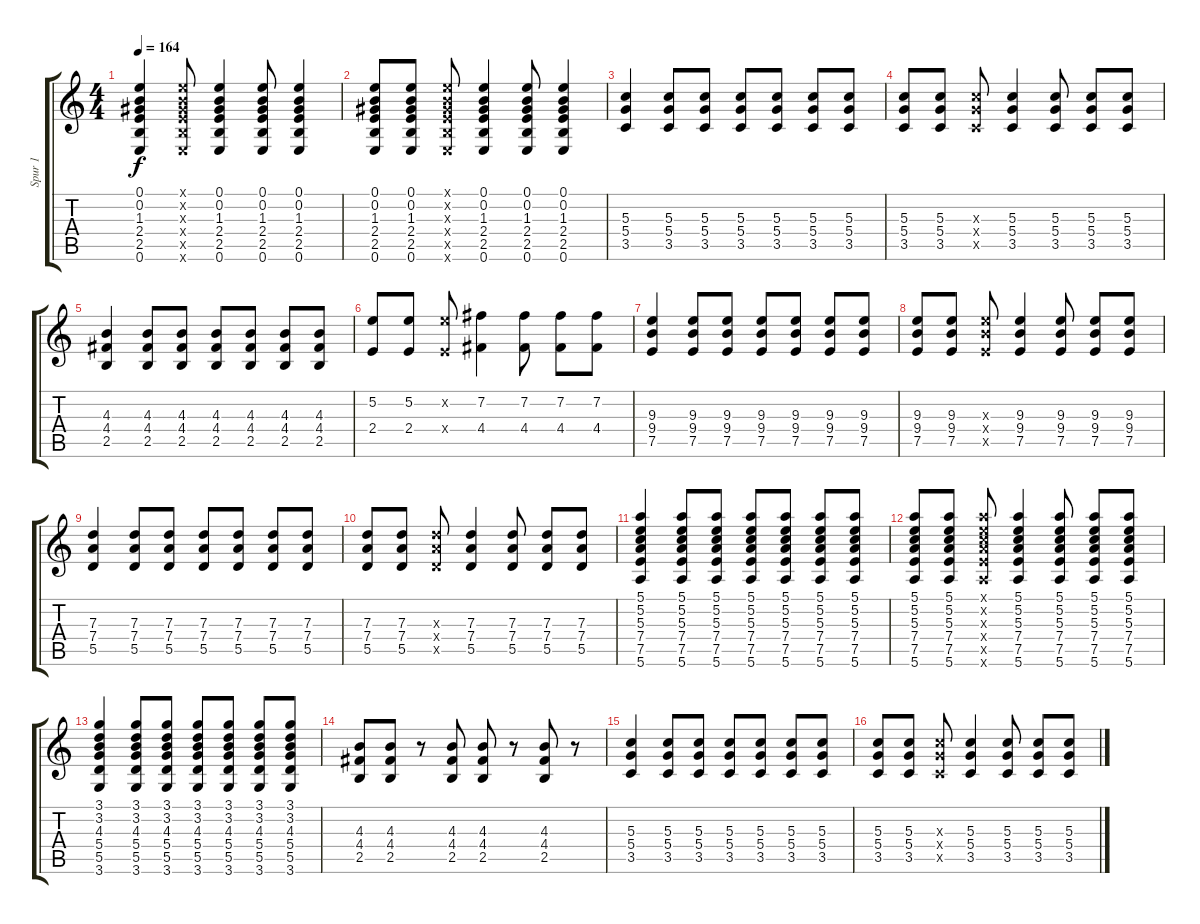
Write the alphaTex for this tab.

\track ("Spur 1" "Spur 1") {instrument overdrivenguitar}
\staff {score tabs}
\tuning (E4 B3 G3 D3 A2 E2) {hide}
\ts (4 4)
\tempo 164
\clef g2
\ks c
(0.1 0.2 1.3 2.4 2.5 0.6).4{dy f} (0.1{x} 0.2{x} 1.3{x} 2.4{x} 2.5{x} 0.6{x}).8 (0.1 0.2 1.3 2.4 2.5 0.6).4 (0.1 0.2 1.3 2.4 2.5 0.6).8 (0.1 0.2 1.3 2.4 2.5 0.6).4 |
(0.1 0.2 1.3 2.4 2.5 0.6).8 (0.1 0.2 1.3 2.4 2.5 0.6).8 (0.1{x} 0.2{x} 1.3{x} 2.4{x} 2.5{x} 0.6{x}).8 (0.1 0.2 1.3 2.4 2.5 0.6).4 (0.1 0.2 1.3 2.4 2.5 0.6).8 (0.1 0.2 1.3 2.4 2.5 0.6).4 |
(5.3 5.4 3.5).4 (5.3 5.4 3.5).8 (5.3 5.4 3.5).8 (5.3 5.4 3.5).8 (5.3 5.4 3.5).8 (5.3 5.4 3.5).8 (5.3 5.4 3.5).8 |
(5.3 5.4 3.5).8 (5.3 5.4 3.5).8 (5.3{x} 5.4{x} 3.5{x}).8 (5.3 5.4 3.5).4 (5.3 5.4 3.5).8 (5.3 5.4 3.5).8 (5.3 5.4 3.5).8 |
(4.3 4.4 2.5).4 (4.3 4.4 2.5).8 (4.3 4.4 2.5).8 (4.3 4.4 2.5).8 (4.3 4.4 2.5).8 (4.3 4.4 2.5).8 (4.3 4.4 2.5).8 |
(5.2 2.4).8 (5.2 2.4).8 (5.2{x} 2.4{x}).8 (7.2 4.4).4 (7.2 4.4).8 (7.2 4.4).8 (7.2 4.4).8 |
(9.3 9.4 7.5).4 (9.3 9.4 7.5).8 (9.3 9.4 7.5).8 (9.3 9.4 7.5).8 (9.3 9.4 7.5).8 (9.3 9.4 7.5).8 (9.3 9.4 7.5).8 |
(9.3 9.4 7.5).8 (9.3 9.4 7.5).8 (9.3{x} 9.4{x} 7.5{x}).8 (9.3 9.4 7.5).4 (9.3 9.4 7.5).8 (9.3 9.4 7.5).8 (9.3 9.4 7.5).8 |
(7.3 7.4 5.5).4 (7.3 7.4 5.5).8 (7.3 7.4 5.5).8 (7.3 7.4 5.5).8 (7.3 7.4 5.5).8 (7.3 7.4 5.5).8 (7.3 7.4 5.5).8 |
(7.3 7.4 5.5).8 (7.3 7.4 5.5).8 (7.3{x} 7.4{x} 5.5{x}).8 (7.3 7.4 5.5).4 (7.3 7.4 5.5).8 (7.3 7.4 5.5).8 (7.3 7.4 5.5).8 |
(5.1 5.2 5.3 7.4 7.5 5.6).4 (5.1 5.2 5.3 7.4 7.5 5.6).8 (5.1 5.2 5.3 7.4 7.5 5.6).8 (5.1 5.2 5.3 7.4 7.5 5.6).8 (5.1 5.2 5.3 7.4 7.5 5.6).8 (5.1 5.2 5.3 7.4 7.5 5.6).8 (5.1 5.2 5.3 7.4 7.5 5.6).8 |
(5.1 5.2 5.3 7.4 7.5 5.6).8 (5.1 5.2 5.3 7.4 7.5 5.6).8 (5.1{x} 5.2{x} 5.3{x} 7.4{x} 7.5{x} 5.6{x}).8 (5.1 5.2 5.3 7.4 7.5 5.6).4 (5.1 5.2 5.3 7.4 7.5 5.6).8 (5.1 5.2 5.3 7.4 7.5 5.6).8 (5.1 5.2 5.3 7.4 7.5 5.6).8 |
(3.1 3.2 4.3 5.4 5.5 3.6).4 (3.1 3.2 4.3 5.4 5.5 3.6).8 (3.1 3.2 4.3 5.4 5.5 3.6).8 (3.1 3.2 4.3 5.4 5.5 3.6).8 (3.1 3.2 4.3 5.4 5.5 3.6).8 (3.1 3.2 4.3 5.4 5.5 3.6).8 (3.1 3.2 4.3 5.4 5.5 3.6).8 |
(4.3 4.4 2.5).8 (4.3 4.4 2.5).8 r.8 (4.3 4.4 2.5).8 (4.3 4.4 2.5).8 r.8 (4.3 4.4 2.5).8 r.8 |
(5.3 5.4 3.5).4 (5.3 5.4 3.5).8 (5.3 5.4 3.5).8 (5.3 5.4 3.5).8 (5.3 5.4 3.5).8 (5.3 5.4 3.5).8 (5.3 5.4 3.5).8 |
(5.3 5.4 3.5).8 (5.3 5.4 3.5).8 (5.3{x} 5.4{x} 3.5{x}).8 (5.3 5.4 3.5).4 (5.3 5.4 3.5).8 (5.3 5.4 3.5).8 (5.3 5.4 3.5).8
